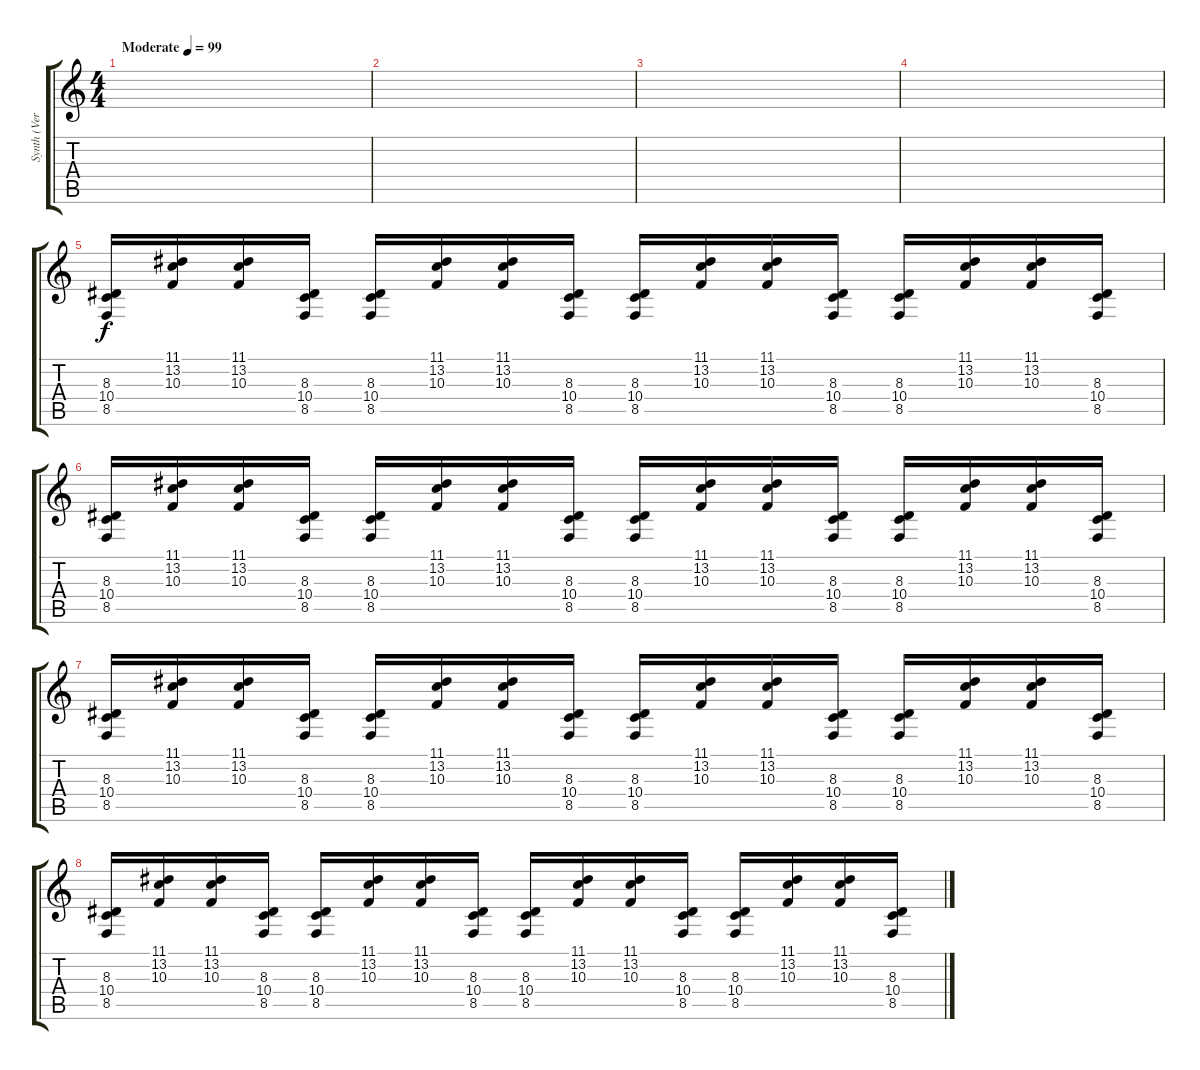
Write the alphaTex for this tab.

\track ("Synth (Verses only)" "Synth (Ver") {instrument clavinet}
\staff {score tabs}
\tuning (E4 B3 G3 D3 A2 E2) {hide}
\ts (4 4)
\tempo (99 "Moderate")
\clef g2
\ks c
|
|
|
|
(8.3 10.4 8.5).16 (11.1 13.2 10.3).16 (11.1 13.2 10.3).16 (8.3 10.4 8.5).16 (8.3 10.4 8.5).16 (11.1 13.2 10.3).16 (11.1 13.2 10.3).16 (8.3 10.4 8.5).16 (8.3 10.4 8.5).16 (11.1 13.2 10.3).16 (11.1 13.2 10.3).16 (8.3 10.4 8.5).16 (8.3 10.4 8.5).16 (11.1 13.2 10.3).16 (11.1 13.2 10.3).16 (8.3 10.4 8.5).16 |
(8.3 10.4 8.5).16 (11.1 13.2 10.3).16 (11.1 13.2 10.3).16 (8.3 10.4 8.5).16 (8.3 10.4 8.5).16 (11.1 13.2 10.3).16 (11.1 13.2 10.3).16 (8.3 10.4 8.5).16 (8.3 10.4 8.5).16 (11.1 13.2 10.3).16 (11.1 13.2 10.3).16 (8.3 10.4 8.5).16 (8.3 10.4 8.5).16 (11.1 13.2 10.3).16 (11.1 13.2 10.3).16 (8.3 10.4 8.5).16 |
(8.3 10.4 8.5).16 (11.1 13.2 10.3).16 (11.1 13.2 10.3).16 (8.3 10.4 8.5).16 (8.3 10.4 8.5).16 (11.1 13.2 10.3).16 (11.1 13.2 10.3).16 (8.3 10.4 8.5).16 (8.3 10.4 8.5).16 (11.1 13.2 10.3).16 (11.1 13.2 10.3).16 (8.3 10.4 8.5).16 (8.3 10.4 8.5).16 (11.1 13.2 10.3).16 (11.1 13.2 10.3).16 (8.3 10.4 8.5).16 |
(8.3 10.4 8.5).16 (11.1 13.2 10.3).16 (11.1 13.2 10.3).16 (8.3 10.4 8.5).16 (8.3 10.4 8.5).16 (11.1 13.2 10.3).16 (11.1 13.2 10.3).16 (8.3 10.4 8.5).16 (8.3 10.4 8.5).16 (11.1 13.2 10.3).16 (11.1 13.2 10.3).16 (8.3 10.4 8.5).16 (8.3 10.4 8.5).16 (11.1 13.2 10.3).16 (11.1 13.2 10.3).16 (8.3 10.4 8.5).16
